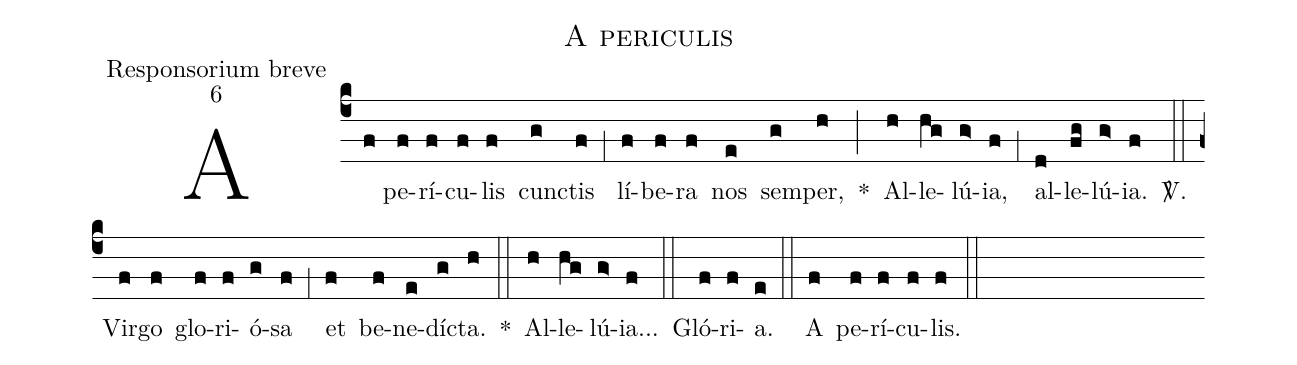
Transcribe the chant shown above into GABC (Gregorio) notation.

name:A periculis;
office-part:Responsorium breve;
mode:6;
%%
(c4) A(f) pe(f)rí(f)cu(f)lis(f) cun(g)ctis(f) (;1) lí(f)be(f)ra(f) nos(e) sem(g)per,(h) *(;) Al(h)le(hg)lú(g>)ia,(f) (;1) al(d)le(fg)lú(g>)ia.(f) <sp>V/</sp>.(::) Vir(f)go(f) glo(f)ri(f)ó(g)sa(f) (;1) et(f) be(f)ne(e)dí(g)cta.(h) *(::) Al(h)le(hg)lú(g>)ia...(f) (::) Gló(f)ri(f)a.(e) (::) A(f) pe(f)rí(f)cu(f)lis.(f) (::)
